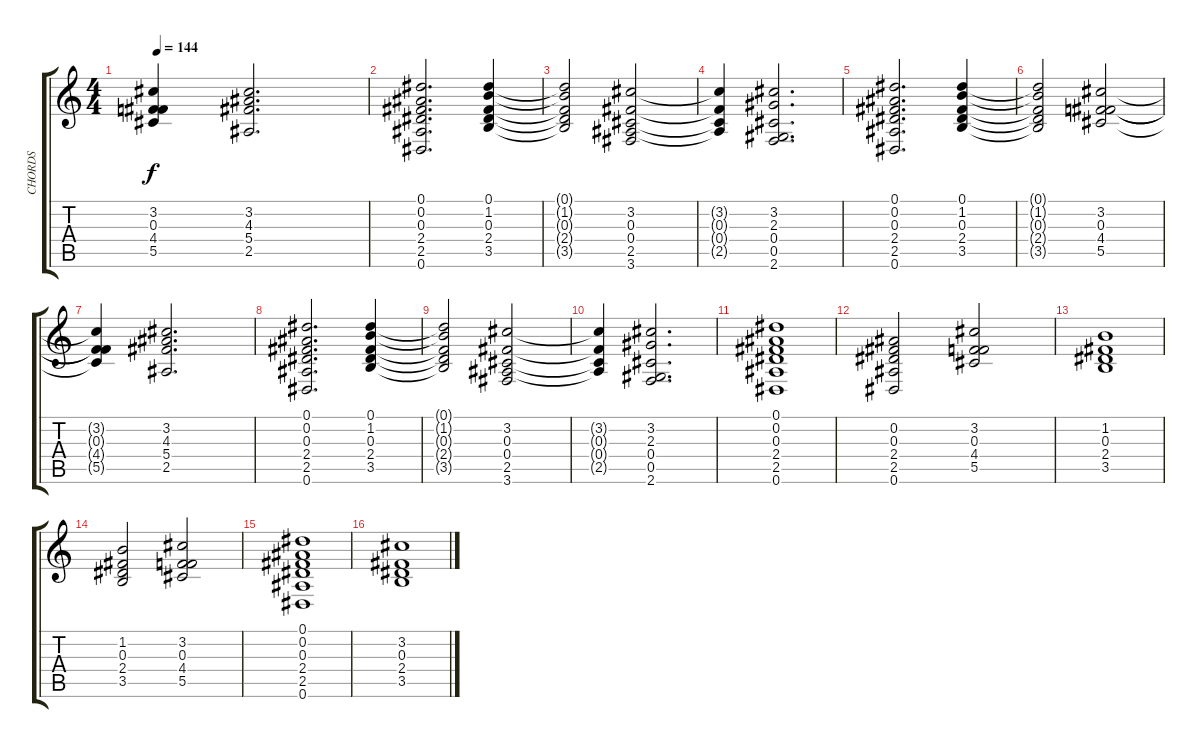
\track ("CHORDS" "CHORDS") {instrument acousticguitarsteel}
\staff {score tabs}
\tuning (Eb4 Bb3 Gb3 Db3 Ab2 Eb2) {hide}
\ts (4 4)
\tempo 144
\clef g2
\ks c
(3.2{t} 0.3{t} 4.4{t} 5.5{t}).4{dy f} (3.2 4.3 5.4 2.5).2{d} |
(0.1 0.2 0.3 2.4 2.5 0.6).2{d} (0.1 1.2 0.3 2.4 3.5).4 |
(0.1{t} 1.2{t} 0.3{t} 2.4{t} 3.5{t}).2 (3.2 0.3 0.4 2.5 3.6).2 |
(3.2{t} 0.3{t} 0.4{t} 2.5{t}).4 (3.2 2.3 0.4 0.5 2.6).2{d} |
(0.1 0.2 0.3 2.4 2.5 0.6).2{d} (0.1 1.2 0.3 2.4 3.5).4 |
(0.1{t} 1.2{t} 0.3{t} 2.4{t} 3.5{t}).2 (3.2 0.3 4.4 5.5).2 |
(3.2{t} 0.3{t} 4.4{t} 5.5{t}).4 (3.2 4.3 5.4 2.5).2{d} |
(0.1 0.2 0.3 2.4 2.5 0.6).2{d} (0.1 1.2 0.3 2.4 3.5).4 |
(0.1{t} 1.2{t} 0.3{t} 2.4{t} 3.5{t}).2 (3.2 0.3 0.4 2.5 3.6).2 |
(3.2{t} 0.3{t} 0.4{t} 2.5{t}).4 (3.2 2.3 0.4 0.5 2.6).2{d} |
(0.1 0.2 0.3 2.4 2.5 0.6).1 |
(0.2 0.3 2.4 2.5 0.6).2{beam merge} (3.2 0.3 4.4 5.5).2 |
(1.2 0.3 2.4 3.5).1 |
(1.2 0.3 2.4 3.5).2 (3.2 0.3 4.4 5.5).2 |
(0.1 0.2 0.3 2.4 2.5 0.6).1 |
(3.2 0.3 2.4 3.5).1
